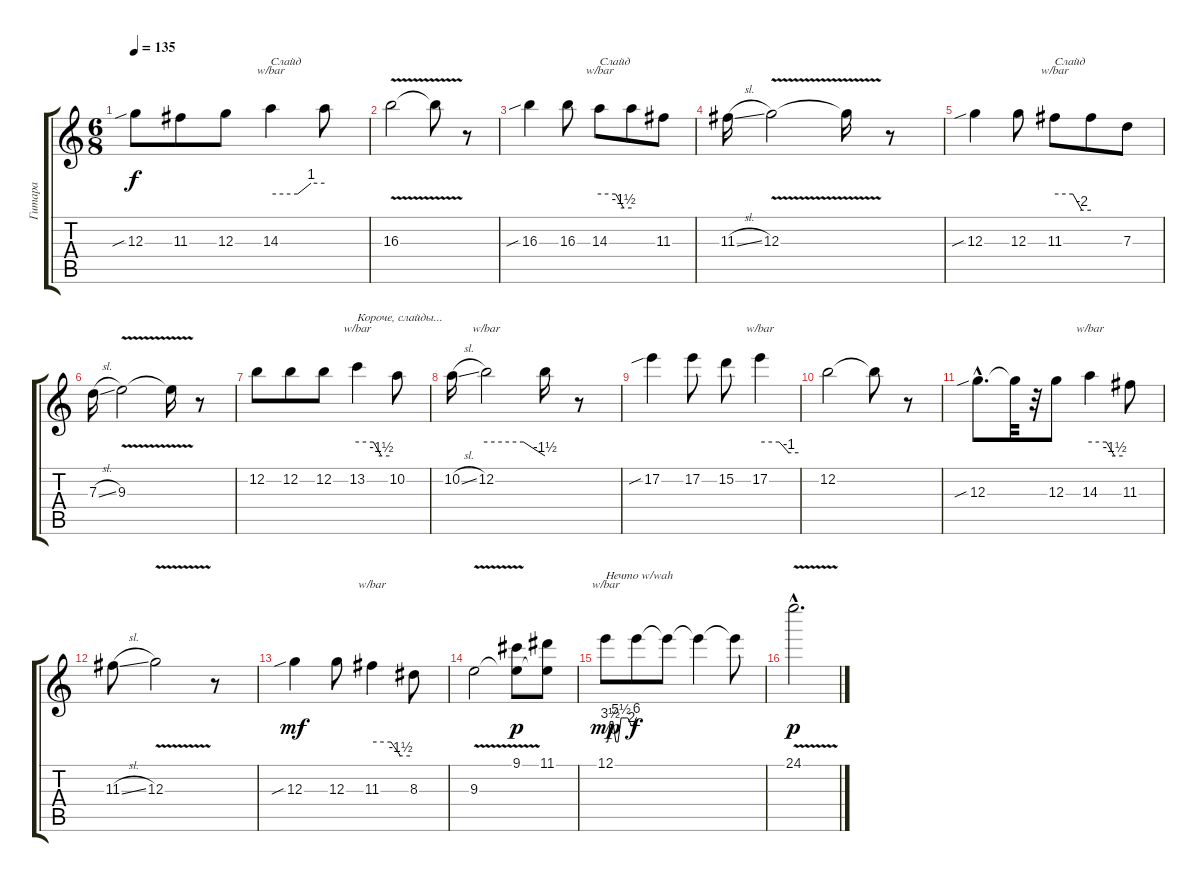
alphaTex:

\track ("Гитара" "Гитара") {instrument distortionguitar}
\staff {score tabs}
\tuning (E4 B3 G3 D3 A2 E2) {hide}
\ts (6 8)
\tempo 135
\clef g2
\ks c
12.3{sib}.8{dy f} 11.3.8 12.3.8 14.3.4{tbe (custom default 0 0 30 0 45 4 60 4) txt "Слайд"} 14.3{t}.8 |
16.3{v}.2 16.3{t}.8 r.8 |
16.3{sib}.4 16.3.8 14.3.8{tbe (custom default 0 0 30 0 45 -6 60 -6) txt "Слайд"} 14.3{t}.8 11.3.8 |
11.3{sl}.16 12.3{v}.2 12.3{t}.16 r.8 |
12.3{sib}.4 12.3.8 11.3.8{tbe (custom default 0 0 30 0 45 -8 60 -8) txt "Слайд"} 11.3{t}.8 7.3.8 |
7.3{sl}.16 9.3{v}.2 9.3{t}.16 r.8 |
12.2.8 12.2.8 12.2.8 13.2.4{tbe (custom default 0 0 30 0 45 -6 60 -6) txt "Короче, слайды..."} 10.2.8 |
10.2{sl}.16 12.2.2{tbe (custom default 0 0 38 0 60 -6)} 12.2{t}.16 r.8 |
17.2{sib}.4 17.2.8 15.2.8 17.2.4{tbe (custom default 0 0 30 0 45 -4 60 -4)} |
12.2.2 12.2{t}.8 r.8 |
12.3{sib hac}.8{d} 12.3{t}.32 r.32 12.3.8 14.3.4{tbe (custom default 0 0 30 0 45 -6 60 -6)} 11.3.8 |
11.3{sl}.8 12.3{v}.2 r.8 |
12.3{sib}.4{dy mf} 12.3.8 11.3.4{tbe (custom default 0 0 30 0 45 -6 60 -6)} 8.3.8 |
9.3{v}.2 (9.1 9.3{t}).8{dy p} (11.1 9.3{t}).8 |
\section ("" "")
12.1.8{tbe (custom default 0 0 4 0 9 14 14 14 20 0 24 0 30 22 40 22 43 22 50 8 53 8 60 24) txt "Нечто w/wah" dy mp volume 12} 12.1{t}.8{dy f} 12.1{t}.8 12.1{t}.4 12.1{t}.8 |
24.1{v hac}.2{d dy p volume 3}
